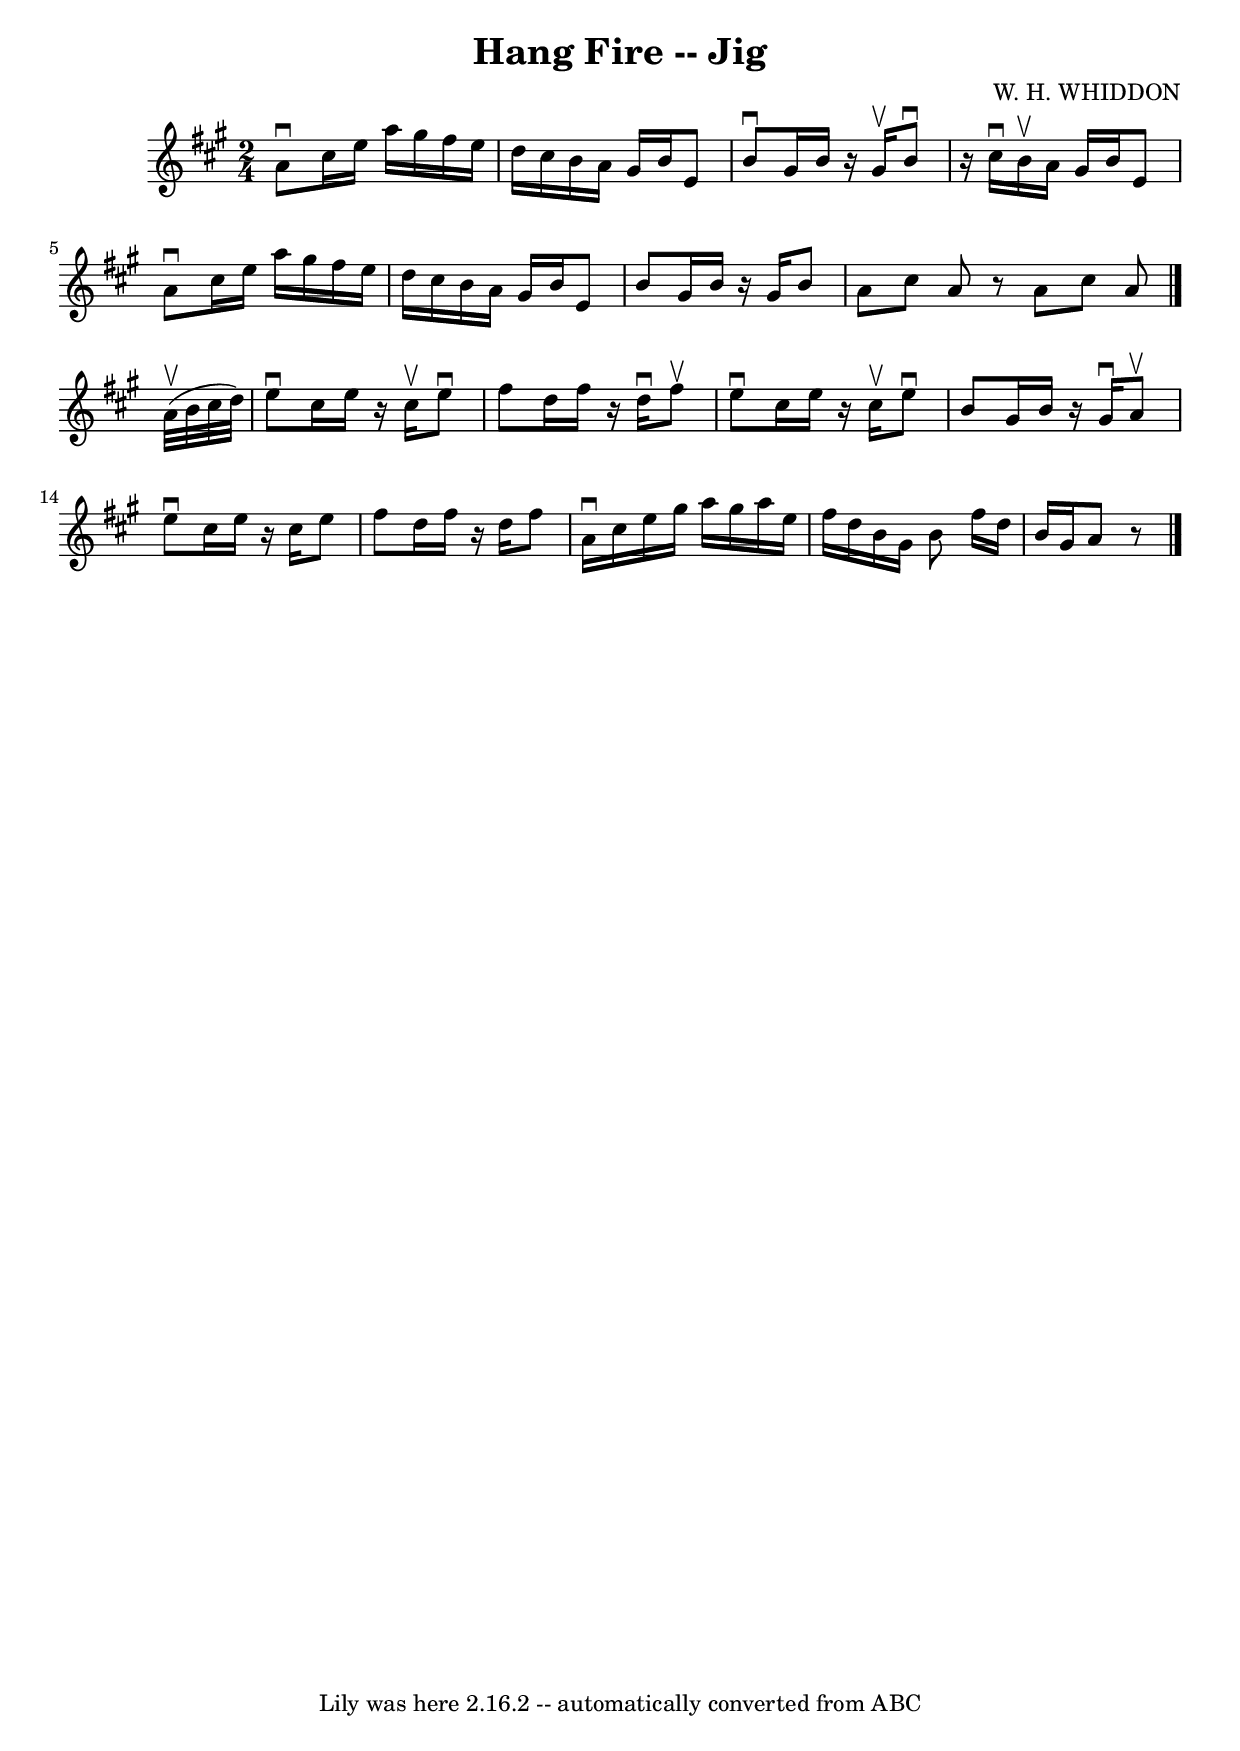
\version "2.16.2"
\include "Mammoth.ily"
\header {
  %% book = "Ryan's Mammoth Collection"
  composer = "W. H. WHIDDON"
  crossRefNumber = "1"
  footnotes = "\\\\118 669"
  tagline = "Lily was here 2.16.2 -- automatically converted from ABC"
  title = "Hang Fire -- Jig"

}
voicedefault =  {


  \time 2/4 
  \key a \major
  a'8^\downbow cis''16 e''16 a''16 gis''16  
  fis''16 e''16    |
  d''16 cis''16 b'16 a'16 gis'16    
  b'16 e'8    |
  b'8^\downbow gis'16 b'16    r16 gis'16^\upbow  
  b'8^\downbow   |
  r16 cis''16^\downbow b'16^\upbow a'16    
  gis'16 b'16 e'8    |
  a'8^\downbow cis''16 e''16 a''16 
  gis''16 fis''16 e''16    |
  d''16 cis''16 b'16 a'16   
  gis'16 b'16 e'8    |
  b'8 gis'16 b'16    r16 gis'16    
  b'8    |
  a'8 cis''8 a'8    r8   \bar ":|" a'8 cis''8 a'8 
  \bar "|." a'32^\upbow(b'32 cis''32 d''32) |
  e''8^\downbow cis''16 e''16    r16 cis''16^\upbow e''8^\downbow   |
  
  fis''8 d''16 fis''16    r16 d''16^\downbow fis''8^\upbow   |
  
  e''8^\downbow cis''16 e''16    r16 cis''16^\upbow e''8^\downbow    |
  b'8 gis'16 b'16    r16 gis'16^\downbow a'8^\upbow    |
  e''8^\downbow cis''16 e''16    r16 cis''16 e''8     |
  fis''8 d''16 fis''16    r16 d''16 fis''8    |
  
  a'16^\downbow cis''16 e''16 gis''16 a''16 gis''16 a''16    
  e''16    |
  fis''16 d''16 b'16 gis'16 b'8  \bar ":|"   
  fis''16 d''16 b'16 gis'16 a'8    r8   |
  \bar "|."   

}

\score{
  <<

    \context Staff="default"
    {
      \voicedefault 
      
    }

  >>
  \layout {
    
  }
  \midi {
  }

}
